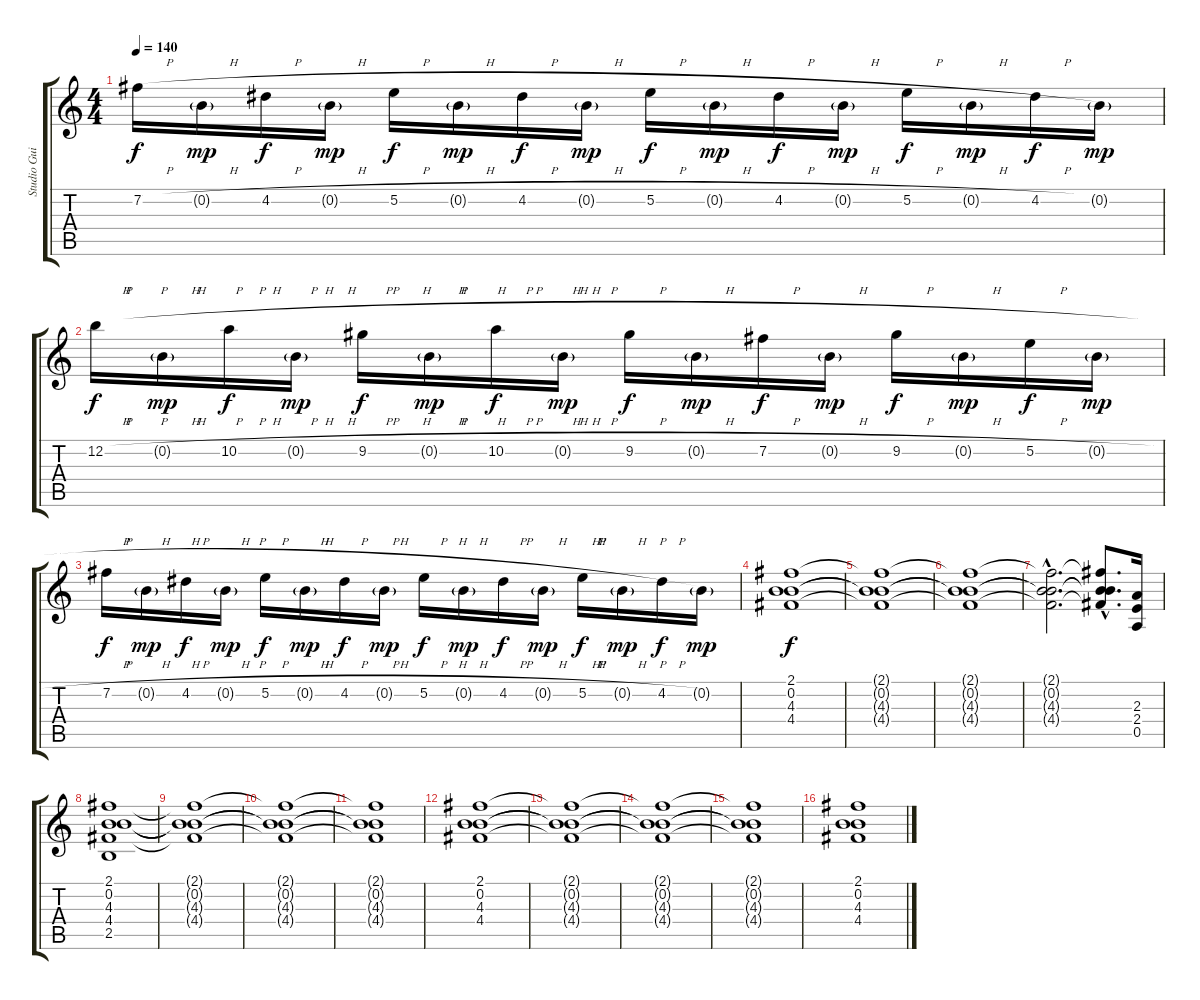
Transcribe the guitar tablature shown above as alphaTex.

\track ("Studio Guitar" "Studio Gui") {instrument distortionguitar}
\staff {score tabs}
\tuning (E4 B3 G3 D3 A2 E2) {hide}
\ts (4 4)
\tempo 140
\clef g2
\ks c
7.2{h}.16{dy f} 0.2{h g}.16{dy mp} 4.2{h}.16{dy f} 0.2{h g}.16{dy mp} 5.2{h}.16{dy f} 0.2{h g}.16{dy mp} 4.2{h}.16{dy f} 0.2{h g}.16{dy mp} 5.2{h}.16{dy f} 0.2{h g}.16{dy mp} 4.2{h}.16{dy f} 0.2{h g}.16{dy mp} 5.2{h}.16{dy f} 0.2{h g}.16{dy mp} 4.2{h}.16{dy f} 0.2{g}.16{dy mp} |
12.2{h}.16{dy f} 0.2{h g}.16{dy mp} 10.2{h}.16{dy f} 0.2{h g}.16{dy mp} 9.2{h}.16{dy f} 0.2{h g}.16{dy mp} 10.2{h}.16{dy f} 0.2{h g}.16{dy mp} 9.2{h}.16{dy f} 0.2{h g}.16{dy mp} 7.2{h}.16{dy f} 0.2{h g}.16{dy mp} 9.2{h}.16{dy f} 0.2{h g}.16{dy mp} 5.2{h}.16{dy f} 0.2{h g}.16{dy mp} |
7.2{h}.16{dy f} 0.2{h g}.16{dy mp} 4.2{h}.16{dy f} 0.2{h g}.16{dy mp} 5.2{h}.16{dy f} 0.2{h g}.16{dy mp} 4.2{h}.16{dy f} 0.2{h g}.16{dy mp} 5.2{h}.16{dy f} 0.2{h g}.16{dy mp} 4.2{h}.16{dy f} 0.2{h g}.16{dy mp} 5.2{h}.16{dy f} 0.2{h g}.16{dy mp} 4.2{h}.16{dy f} 0.2{g}.16{dy mp} |
(2.1 0.2 4.3 4.4).1{dy f} |
(2.1{t} 0.2{t} 4.3{t} 4.4{t}).1 |
(2.1{t} 0.2{t} 4.3{t} 4.4{t}).1 |
(2.1{hac t} 0.2{hac t} 4.3{hac t} 4.4{hac t}).2{d} (2.1{hac t} 0.2{hac t} 4.3{hac t} 4.4{hac t}).8{d} (2.3 2.4 0.5).16 |
(2.1 0.2 4.3 4.4 2.5).1 |
(2.1{t} 0.2{t} 4.3{t} 4.4{t}).1 |
(2.1{t} 0.2{t} 4.3{t} 4.4{t}).1 |
(2.1{t} 0.2{t} 4.3{t} 4.4{t}).1 |
(2.1 0.2 4.3 4.4).1 |
(2.1{t} 0.2{t} 4.3{t} 4.4{t}).1 |
(2.1{t} 0.2{t} 4.3{t} 4.4{t}).1 |
(2.1{t} 0.2{t} 4.3{t} 4.4{t}).1 |
(2.1 0.2 4.3 4.4).1
